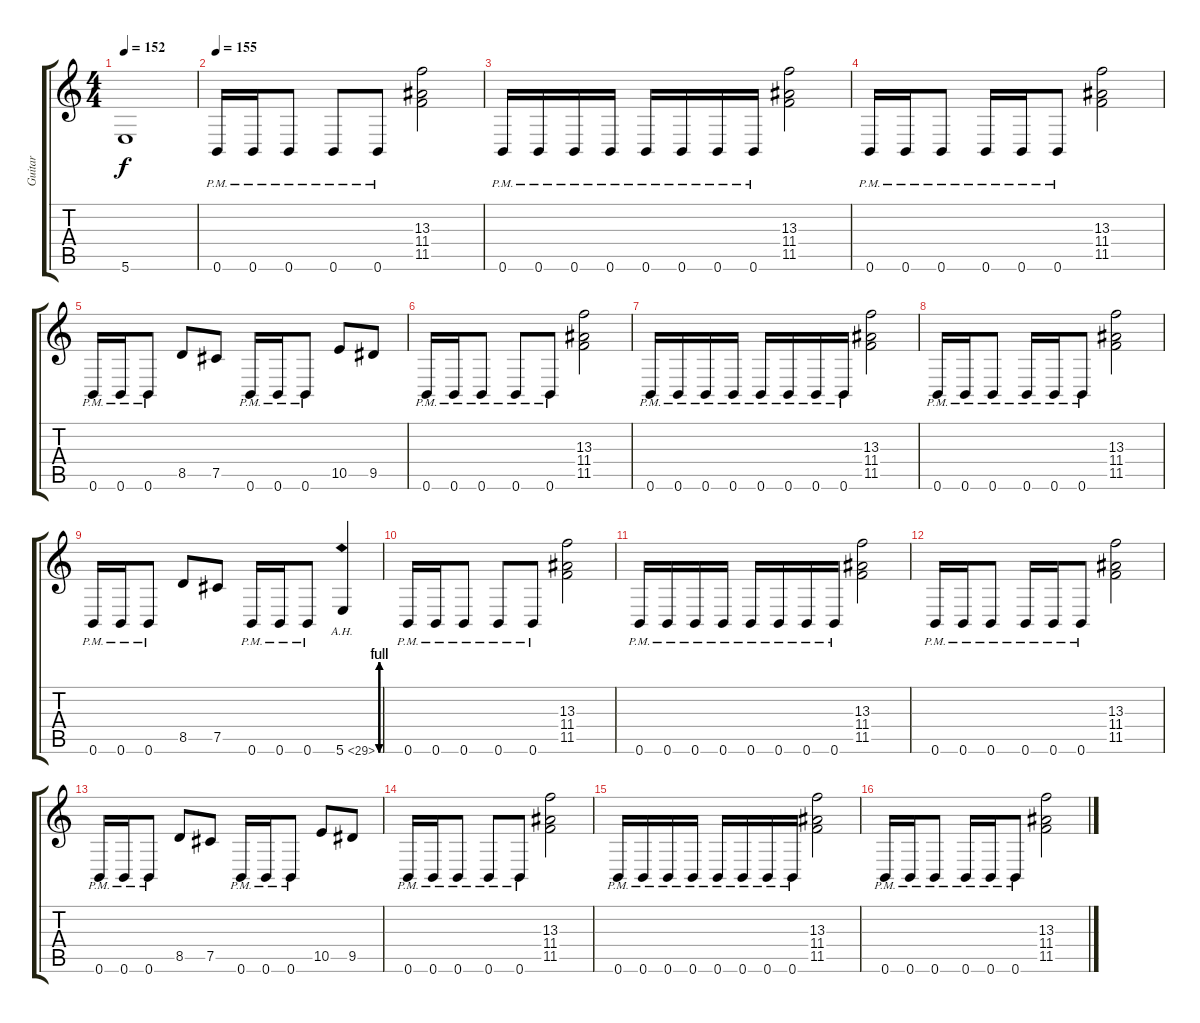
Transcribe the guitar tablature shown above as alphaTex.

\track ("Guitar" "Guitar") {instrument distortionguitar}
\staff {score tabs}
\tuning (Db4 Ab3 E3 B2 Gb2 B1) {hide}
\ts (4 4)
\tempo 152
\clef g2
\ks c
5.6{t}.1{dy f} |
\tempo 155
0.6{pm}.16 0.6{pm}.16 0.6{pm}.8 0.6{pm}.8 0.6{pm}.8 (13.3 11.4 11.5).2 |
0.6{pm}.16 0.6{pm}.16 0.6{pm}.16 0.6{pm}.16 0.6{pm}.16 0.6{pm}.16 0.6{pm}.16 0.6{pm}.16 (13.3 11.4 11.5).2 |
0.6{pm}.16 0.6{pm}.16 0.6{pm}.8 0.6{pm}.16 0.6{pm}.16 0.6{pm}.8 (13.3 11.4 11.5).2 |
0.6{pm}.16 0.6{pm}.16 0.6{pm}.8 8.5.8 7.5.8 0.6{pm}.16 0.6{pm}.16 0.6{pm}.8 10.5.8 9.5.8 |
0.6{pm}.16 0.6{pm}.16 0.6{pm}.8 0.6{pm}.8 0.6{pm}.8 (13.3 11.4 11.5).2 |
0.6{pm}.16 0.6{pm}.16 0.6{pm}.16 0.6{pm}.16 0.6{pm}.16 0.6{pm}.16 0.6{pm}.16 0.6{pm}.16 (13.3 11.4 11.5).2 |
0.6{pm}.16 0.6{pm}.16 0.6{pm}.8 0.6{pm}.16 0.6{pm}.16 0.6{pm}.8 (13.3 11.4 11.5).2 |
0.6{pm}.16 0.6{pm}.16 0.6{pm}.8 8.5.8 7.5.8 0.6{pm}.16 0.6{pm}.16 0.6{pm}.8 5.6{be (custom 0 0 15 4 30 0 45 4 60 0) ah 24}.4 |
0.6{pm}.16 0.6{pm}.16 0.6{pm}.8 0.6{pm}.8 0.6{pm}.8 (13.3 11.4 11.5).2 |
0.6{pm}.16 0.6{pm}.16 0.6{pm}.16 0.6{pm}.16 0.6{pm}.16 0.6{pm}.16 0.6{pm}.16 0.6{pm}.16 (13.3 11.4 11.5).2 |
0.6{pm}.16 0.6{pm}.16 0.6{pm}.8 0.6{pm}.16 0.6{pm}.16 0.6{pm}.8 (13.3 11.4 11.5).2 |
0.6{pm}.16 0.6{pm}.16 0.6{pm}.8 8.5.8 7.5.8 0.6{pm}.16 0.6{pm}.16 0.6{pm}.8 10.5.8 9.5.8 |
0.6{pm}.16 0.6{pm}.16 0.6{pm}.8 0.6{pm}.8 0.6{pm}.8 (13.3 11.4 11.5).2 |
0.6{pm}.16 0.6{pm}.16 0.6{pm}.16 0.6{pm}.16 0.6{pm}.16 0.6{pm}.16 0.6{pm}.16 0.6{pm}.16 (13.3 11.4 11.5).2 |
0.6{pm}.16 0.6{pm}.16 0.6{pm}.8 0.6{pm}.16 0.6{pm}.16 0.6{pm}.8 (13.3 11.4 11.5).2
